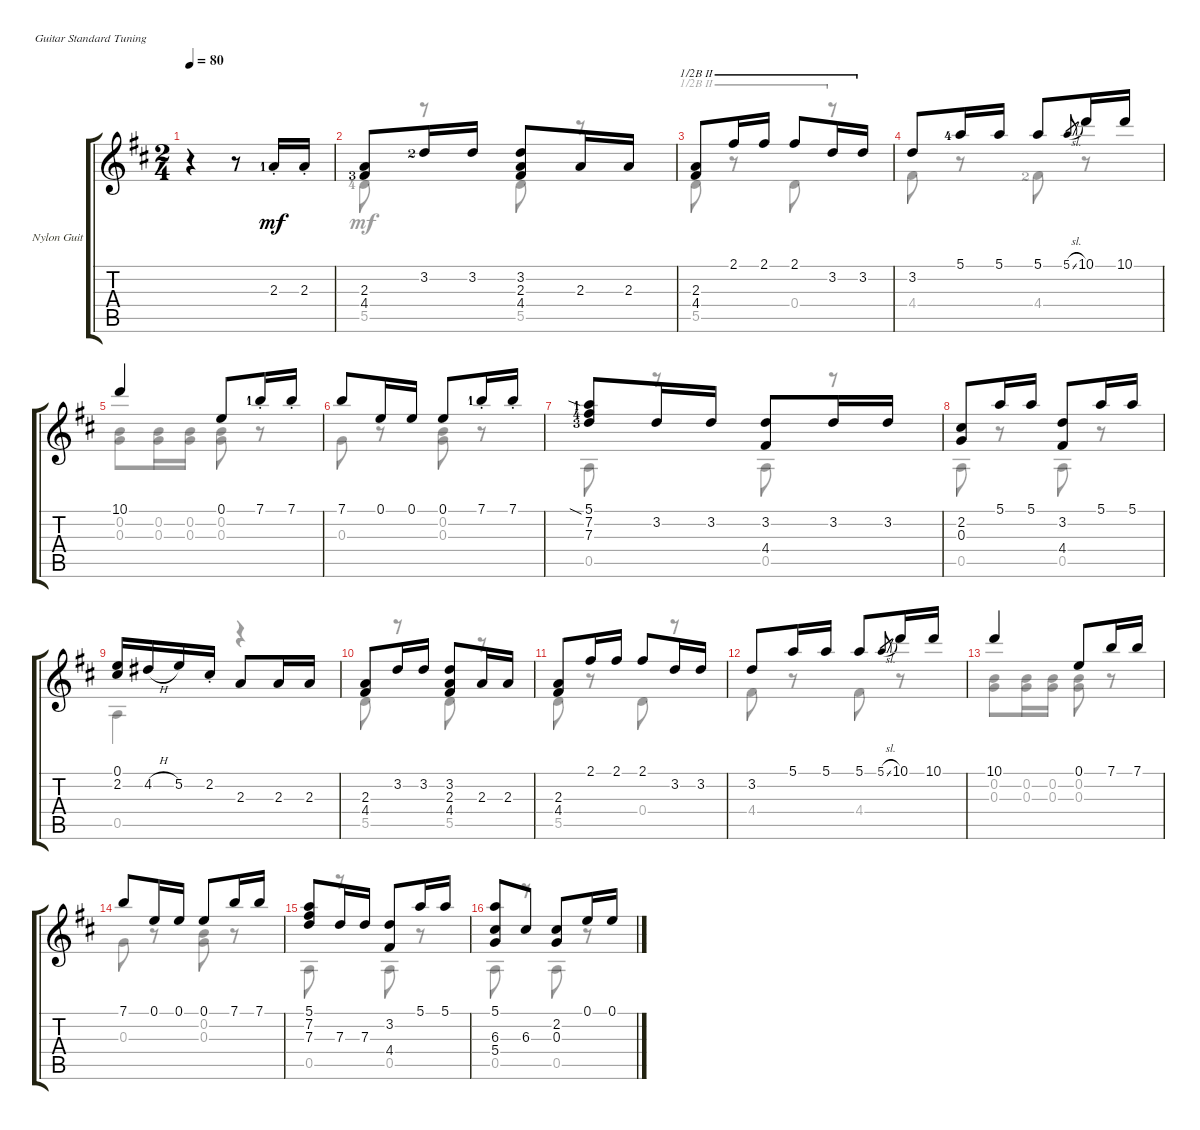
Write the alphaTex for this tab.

\defaultSystemsLayout 4
\bracketExtendMode groupsimilarinstruments
\firstSystemTrackNameOrientation horizontal
\otherSystemsTrackNameOrientation horizontal
\track ("Nylon Guitar" "Nylon Guit") {instrument acousticguitarsteel}
\staff {score tabs}
\tuning (E4 B3 G3 D3 A2 E2)
\voice
\ts (2 4)
\tempo 80
\clef g2
\ks d
r.4{dy mf instrument acousticguitarsteel} r.8 2.3{st lf 2}.16 2.3{st}.16 |
(2.3 4.4{lf 4}).8 3.2{lf 3}.16 3.2.16 (3.2 2.3 4.4).8 2.3.16 2.3.16 |
(2.3 4.4).8{barre (2 half)} 2.1.16{barre (2 half)} 2.1.16{barre (2 half)} 2.1.8{barre (2 half)} 3.2.16{barre (2 half)} 3.2.16{barre (2 half)} |
3.2.8 5.1{lf 5}.16 5.1.16 5.1.8 5.1{sl}.8{gr} 10.1.16 10.1.16 |
10.1.4 0.1.8 7.1{st lf 2}.16 7.1{st}.16 |
7.1.8 0.1.16 0.1.16 0.1.8 7.1{st lf 2}.16 7.1{st}.16 |
(5.1{sia lf 2} 7.2{lf 5} 7.3{lf 4}).8 3.2.16 3.2.16 (3.2 4.4).8 3.2.16 3.2.16 |
(2.2 0.3).8 5.1.16 5.1.16 (3.2 4.4).8 5.1.16 5.1.16 |
(0.1 2.2).16 4.2{h}.16 5.2.16 2.2{st}.16 2.3.8 2.3.16 2.3.16 |
(2.3 4.4).8 3.2.16 3.2.16 (3.2 2.3 4.4).8 2.3.16 2.3.16 |
(2.3 4.4).8 2.1.16 2.1.16 2.1.8 3.2.16 3.2.16 |
3.2.8 5.1.16 5.1.16 5.1.8 5.1{sl}.8{gr} 10.1.16 10.1.16 |
10.1.4 0.1.8 7.1.16 7.1.16 |
7.1.8 0.1.16 0.1.16 0.1.8 7.1.16 7.1.16 |
(5.1 7.2 7.3).8 7.3.16 7.3.16 (3.2 4.4).8 5.1.16 5.1.16 |
(5.1 6.3 5.4).8 6.3.8 (2.2 0.3).8 0.1.16 0.1.16
\voice
\clef g2
\ottava regular
\simile none
\ks d
|
5.5{lf 5}.8 r.8 5.5.8 r.8 |
5.5.8{barre (2 half)} r.8{barre (2 half)} 0.4.8{barre (2 half)} r.8{barre (2 half)} |
4.4.8 r.8 4.4{lf 3}.8 r.8 |
(0.2 0.3).8 (0.2 0.3).16 (0.3 0.2).16 (0.2 0.3).8 r.8 |
0.3.8 r.8 (0.3 0.2).8 r.8 |
0.5.8 r.8 0.5.8 r.8 |
0.5.8 r.8 0.5.8 r.8 |
0.5.4 r.4 |
5.5.8 r.8 5.5.8 r.8 |
5.5.8 r.8 0.4.8 r.8 |
4.4.8 r.8 4.4.8 r.8 |
(0.2 0.3).8 (0.3 0.2).16 (0.2 0.3).16 (0.3 0.2).8 r.8 |
0.3.8 r.8 (0.2 0.3).8 r.8 |
0.5.8 r.8 0.5.8 r.8 |
0.5.8 r.8 0.5.8 r.8
